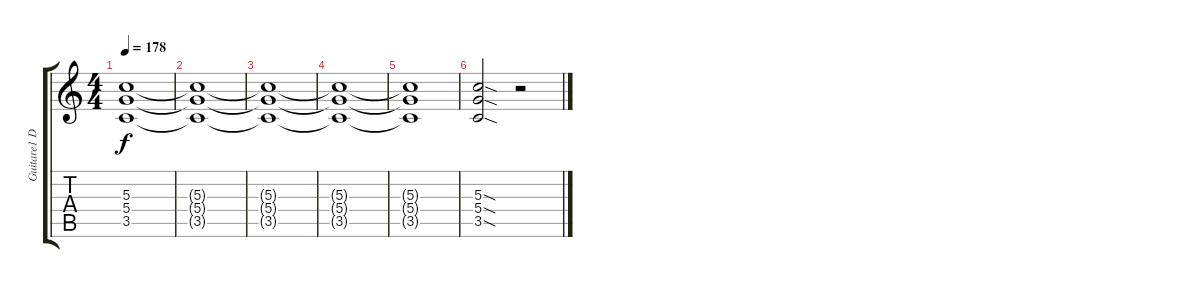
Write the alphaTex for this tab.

\track ("Guitare1 Dr-D" "Guitare1 D") {instrument distortionguitar}
\staff {score tabs}
\tuning (E4 B3 G3 D3 A2 D2) {hide}
\ts (4 4)
\tempo 178
\clef g2
\ks c
(5.3{t} 5.4{t} 3.5{t}).1{dy f} |
(5.3{t} 5.4{t} 3.5{t}).1 |
(5.3{t} 5.4{t} 3.5{t}).1 |
(5.3{t} 5.4{t} 3.5{t}).1 |
(5.3{t} 5.4{t} 3.5{t}).1 |
(5.3{sod} 5.4{sod} 3.5{sod}).2 r.2
